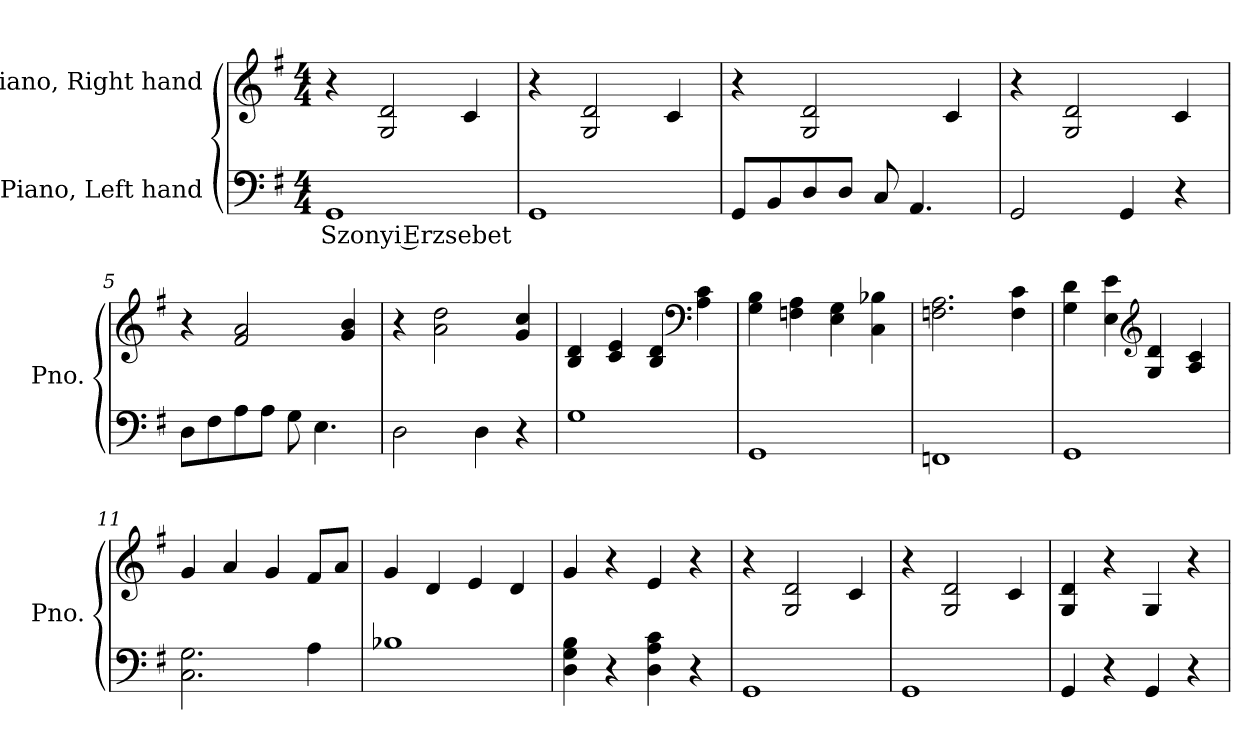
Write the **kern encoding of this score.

**kern	**text	**kern
*part2	*part2	*part1
*staff2	*staff2	*staff1
*I"Piano, Left hand	*	*I"Piano, Right hand
*I'Pno.	*	*I'Pno.
*clefF4	*	*clefG2
*k[f#]	*	*k[f#]
*M4/4	*	*M4/4
*MM120	*	*MM120
=1	=1	=1
!	!LO:LY:b	!
1GG	Szonyi Erzsebet	4r
.	.	2G/ 2d/
.	.	4c/
=2	=2	=2
1GG	.	4r
.	.	2G/ 2d/
.	.	4c/
=3	=3	=3
8GG/L	.	4r
8BB/	.	.
8D/	.	2G/ 2d/
8D/J	.	.
8C/	.	.
4.AA/	.	.
.	.	4c/
=4	=4	=4
2GG/	.	4r
.	.	2G/ 2d/
4GG/	.	.
4r	.	4c/
=5	=5	=5
8D\L	.	4r
8F#\	.	.
8A\	.	2f#/ 2a/
8A\J	.	.
8G\	.	.
4.E\	.	.
.	.	4g/ 4b/
!!LO:LB:g=z
=6	=6	=6
2D\	.	4r
.	.	2a\ 2dd\
4D\	.	.
4r	.	4g/ 4cc/
=7	=7	=7
1G	.	4B/ 4d/
.	.	4c/ 4e/
.	.	4B/ 4d/
*	*	*clefF4
.	.	4A\ 4c\
=8	=8	=8
1GG	.	4G\ 4B\
.	.	4Fn\ 4A\
.	.	4E\ 4G\
.	.	4C\ 4B-X\
=9	=9	=9
1FFn	.	2.Fn\ 2.A\
.	.	4F\ 4c\
=10	=10	=10
1GG	.	4G\ 4d\
.	.	4E\ 4e\
*	*	*clefG2
.	.	4G/ 4d/
.	.	4A/ 4c/
=11	=11	=11
2.C\ 2.G\	.	4g/
.	.	4a/
.	.	4g/
4A\	.	8f#/L
.	.	8a/J
=12	=12	=12
1B-X	.	4g/
.	.	4d/
.	.	4e/
.	.	4d/
!!LO:LB:g=z
=13	=13	=13
4D\ 4G\ 4B\	.	4g/
4r	.	4r
4D\ 4A\ 4c\	.	4e/
4r	.	4r
=14	=14	=14
1GG	.	4r
.	.	2G/ 2d/
.	.	4c/
=15	=15	=15
1GG	.	4r
.	.	2G/ 2d/
.	.	4c/
=16	=16	=16
4GG/	.	4G/ 4d/
4r	.	4r
4GG/	.	4G/
4r	.	4r
=	=	=
*-	*-	*-
